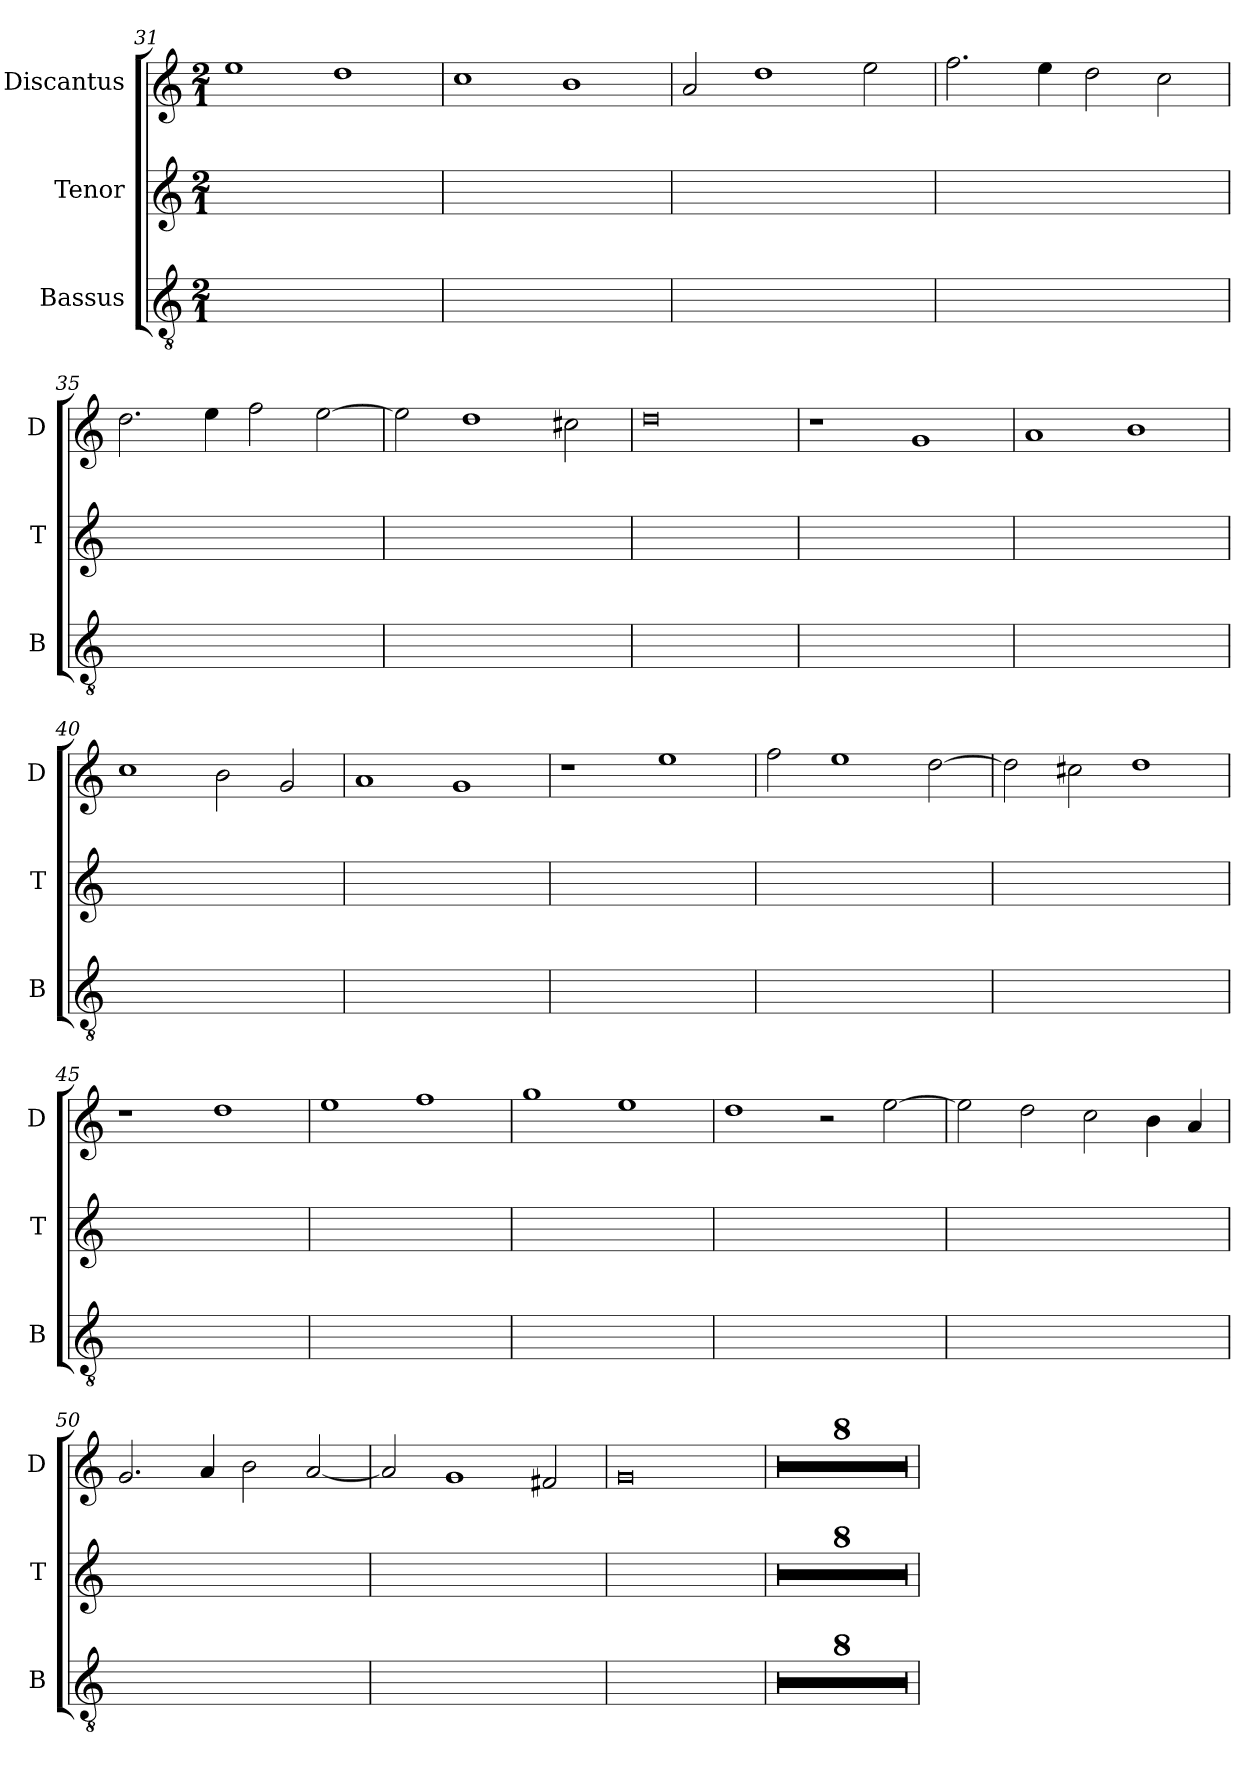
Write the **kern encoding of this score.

**kern	**kern	**kern
*part3	*part2	*part1
*staff3	*staff2	*staff1
*I"Bassus	*I"Tenor	*I"Discantus
*I'B	*I'T	*I'D
*clefGv2	*clefG2	*clefG2
*k[]	*k[]	*k[]
*M2/1	*M2/1	*M2/1
=31	=31	=31
0ryy	0ryy	1ee
.	.	1dd
=32	=32	=32
0ryy	0ryy	1cc
.	.	1b
=33	=33	=33
0ryy	0ryy	2a
.	.	1dd
.	.	2ee
=34	=34	=34
0ryy	0ryy	2.ff
.	.	4ee
.	.	2dd
.	.	2cc
=35	=35	=35
0ryy	0ryy	2.dd
.	.	4ee
.	.	2ff
.	.	[2ee
=36	=36	=36
0ryy	0ryy	2ee]
.	.	1dd
.	.	2cc#X
=37	=37	=37
0ryy	0ryy	0dd
=38	=38	=38
0ryy	0ryy	1r
.	.	1g
=39	=39	=39
0ryy	0ryy	1a
.	.	1b
=40	=40	=40
0ryy	0ryy	1cc
.	.	2b
.	.	2g
=41	=41	=41
0ryy	0ryy	1a
.	.	1g
=42	=42	=42
0ryy	0ryy	1r
.	.	1ee
=43	=43	=43
0ryy	0ryy	2ff
.	.	1ee
.	.	[2dd
=44	=44	=44
0ryy	0ryy	2dd]
.	.	2cc#X
.	.	1dd
=45	=45	=45
0ryy	0ryy	1r
.	.	1dd
=46	=46	=46
0ryy	0ryy	1ee
.	.	1ff
=47	=47	=47
0ryy	0ryy	1gg
.	.	1ee
=48	=48	=48
0ryy	0ryy	1dd
.	.	2r
.	.	[2ee
=49	=49	=49
0ryy	0ryy	2ee]
.	.	2dd
.	.	2cc
.	.	4b
.	.	4a
=50	=50	=50
0ryy	0ryy	2.g
.	.	4a
.	.	2b
.	.	[2a
=51	=51	=51
0ryy	0ryy	2a]
.	.	1g
.	.	2f#X
=52	=52	=52
0ryy	0ryy	0g
=53	=53	=53
0ryy	0ryy	0r
=54	=54	=54
0ryy	0ryy	0r
=55	=55	=55
0ryy	0ryy	0r
=56	=56	=56
0ryy	0ryy	0r
=57	=57	=57
0ryy	0ryy	0r
=58	=58	=58
0ryy	0ryy	0r
=59	=59	=59
0ryy	0ryy	0r
=60	=60	=60
0ryy	0ryy	0r
=	=	=
*-	*-	*-
